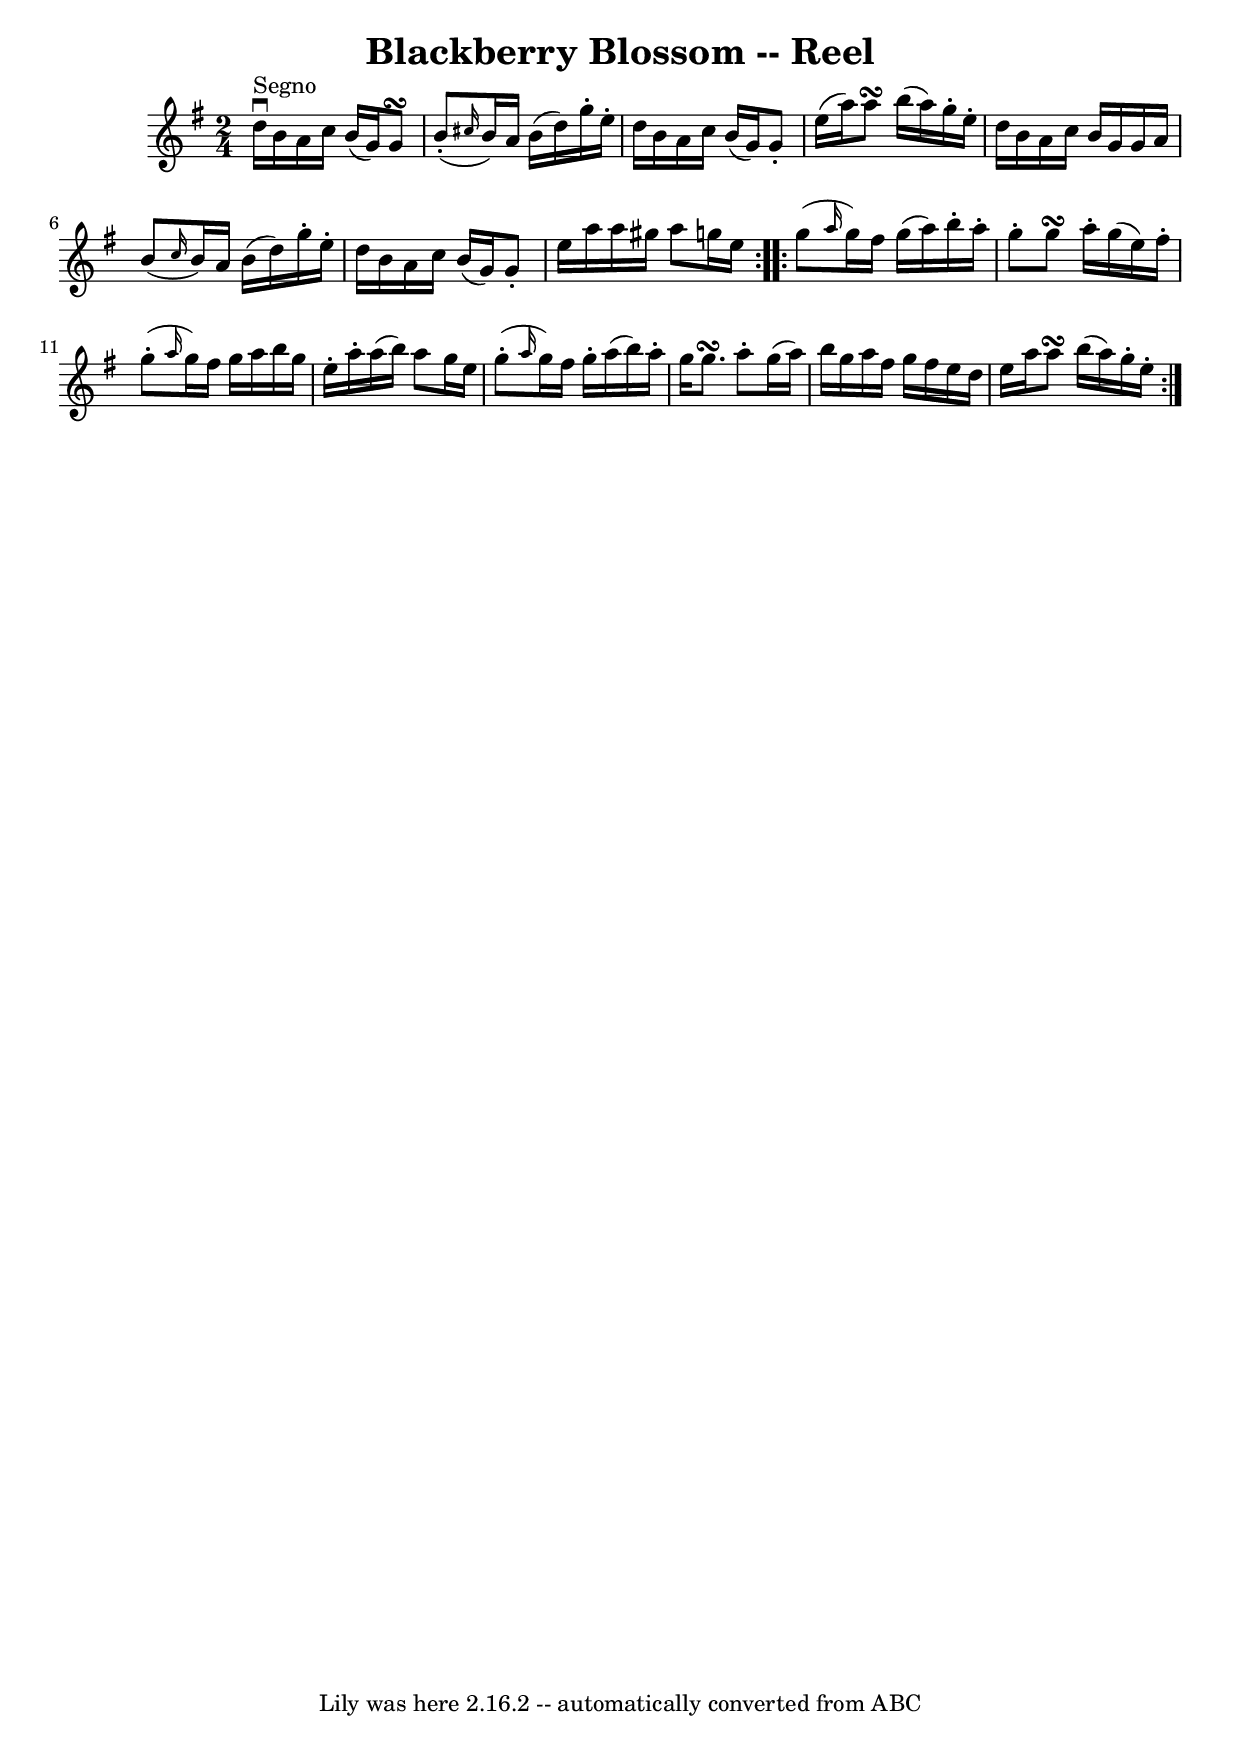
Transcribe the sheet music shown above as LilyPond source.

\version "2.16.2"
\include "Mammoth.ily"
\header {
  %% book = "Ryan's Mammoth Collection"
 crossRefNumber = "1"
 footnotes = ""
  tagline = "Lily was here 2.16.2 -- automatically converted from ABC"
  title = "Blackberry Blossom -- Reel"

}
voicedefault =  {



  \repeat volta 2 {

    \time 2/4 
    \key g \major
 d''16^"Segno"^\downbow b'16 a'16 c''16 b'16 (g'16) g'8\turn   |
 b'8 (-. \grace { cs''16  
		   } b'16) a'16 b'16 (d''16) g''16-. e''16-.  |
 d''16 b'16 a'16 c''16 b'16 (g'16) g'8-.  |
 e''16 (a''16) a''8\turn b''16 (a''16) g''16-. e''16-. |
 d''16 b'16 a'16 c''16 b'16 g'16 g'16 a'16   |
 b'8 (
    \grace { c''16   	   } b'16) a'16 b'16 (d''16) g''16-. e''16-.  |
 d''16 b'16 a'16 c''16 b'16 (g'16) g'8-.  |
 e''16 a''16 a''16 gs''16 a''8 g''!16 e''16  
  }     

  \repeat volta 2 {
 g''8 (\grace { a''16   		 } g''16) fs''16 g''16 (a''16) b''16-. a''16-.  |
 g''8-. g''8\turn a''16-. g''16 (e''16) fs''16-.  |
 g''8 (-. \grace { a''16  
		    } g''16) fs''16 g''16 a''16 b''16 g''16   |
 e''16-. a''16-. a''16 (b''16) a''8 g''16 e''16   |
 g''8 (-. \grace { a''16   	       } g''16) fs''16 g''16-. a''16 (b''16) a''16-.  |
 g''16 g''8.\turn a''8-. g''16 (a''16)  |
 b''16 g''16 a''16 fs''16 g''16 fs''16 e''16 d''16   |
 e''16 a''16 a''8\turn b''16 (a''16) g''16-. 
 e''16-.   
  }   

}

\score{
  <<

    \context Staff="default"
    {
      \voicedefault 
      
    }

  >>
  \layout {
    
  }
  \midi {
  }

}
